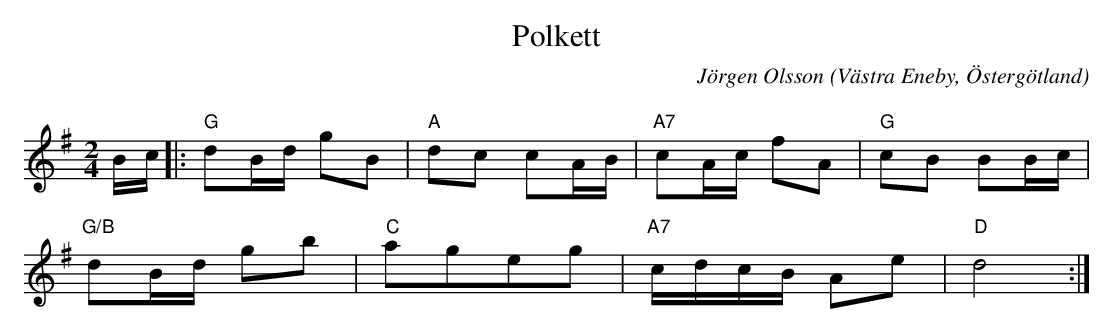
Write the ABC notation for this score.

X:1
T:Polkett
C:Jörgen Olsson
O:Västra Eneby, Östergötland
Q:120
M:2/4
L:1/8
K:G
B/2c/2|:"G"dB/2d/2 gB|"A"dc cA/2B/2|"A7"cA/2c/2 fA|"G"cB BB/2c/2|
"G/B"dB/2d/2 gb|"C"ageg|"A7"c/d/c/B/ Ae|"D"d4 :|
